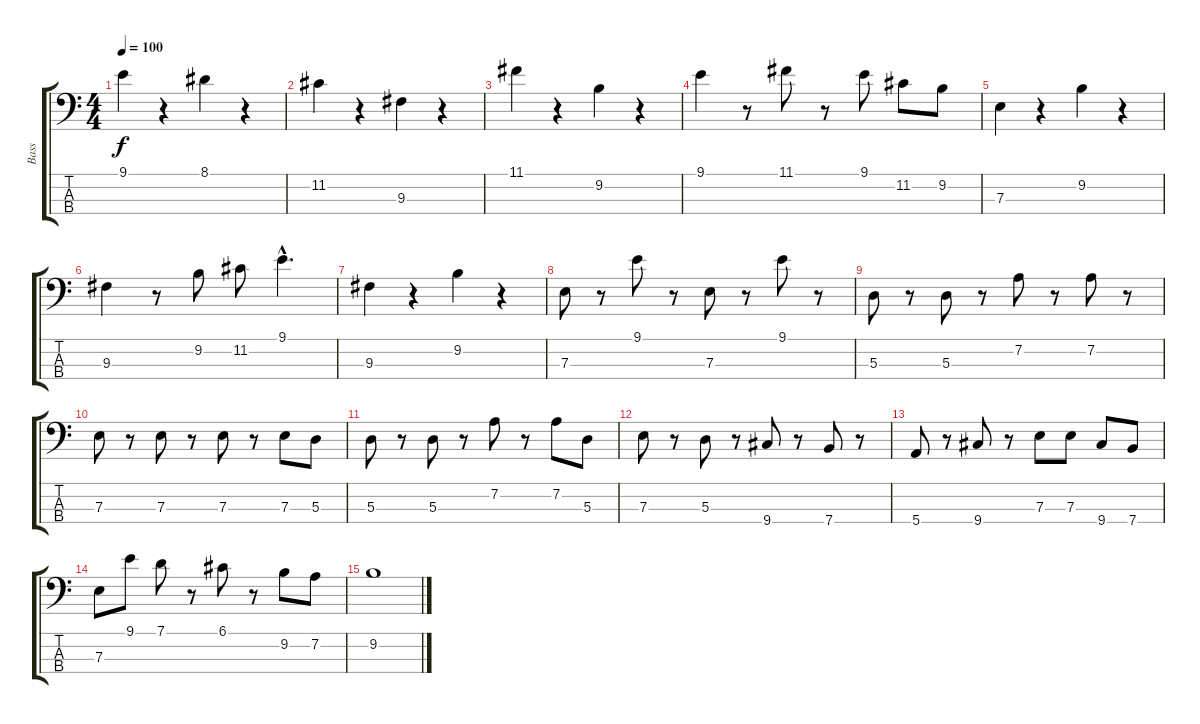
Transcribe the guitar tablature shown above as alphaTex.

\track ("Bass" "Bass") {instrument electricbassfinger}
\staff {score tabs}
\tuning (G2 D2 A1 E1) {hide}
\ts (4 4)
\tempo 100
\clef f4
\ks c
9.1.4{dy f instrument electricbassfinger} r.4 8.1.4 r.4 |
11.2.4 r.4 9.3.4 r.4 |
11.1.4 r.4 9.2.4 r.4 |
9.1.4 r.8 11.1.8 r.8 9.1.8 11.2.8 9.2.8 |
7.3.4 r.4 9.2.4 r.4 |
9.3.4 r.8 9.2.8 11.2.8 9.1{hac}.4{d} |
9.3.4 r.4 9.2.4 r.4 |
7.3.8 r.8 9.1.8 r.8 7.3.8 r.8 9.1.8 r.8 |
5.3.8 r.8 5.3.8 r.8 7.2.8 r.8 7.2.8 r.8 |
7.3.8 r.8 7.3.8 r.8 7.3.8 r.8 7.3.8 5.3.8 |
5.3.8 r.8 5.3.8 r.8 7.2.8 r.8 7.2.8 5.3.8 |
7.3.8 r.8 5.3.8 r.8 9.4.8 r.8 7.4.8 r.8 |
5.4.8 r.8 9.4.8 r.8 7.3.8 7.3.8 9.4.8 7.4.8 |
7.3.8 9.1.8 7.1.8 r.8 6.1.8 r.8 9.2.8 7.2.8 |
9.2.1
